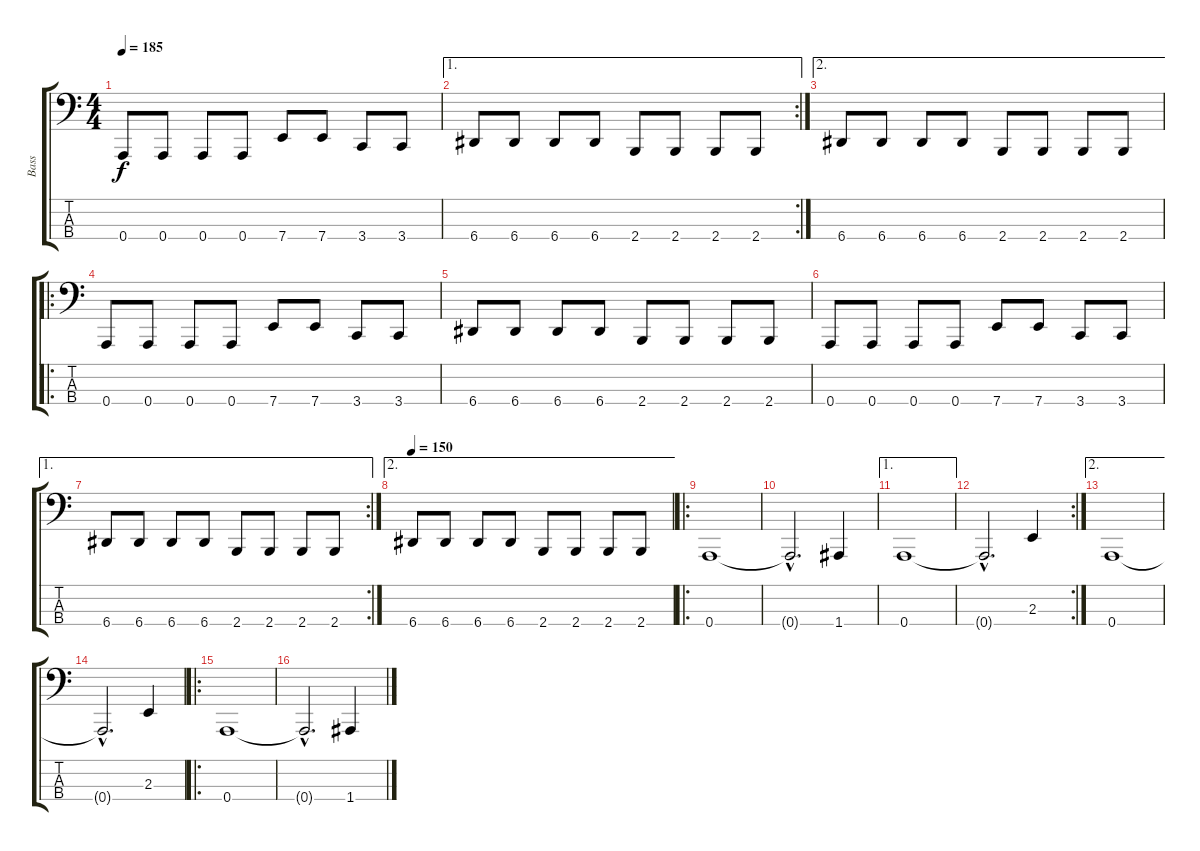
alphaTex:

\track ("Bass" "Bass") {instrument electricbasspick}
\staff {score tabs}
\tuning (C2 G1 D1 A0) {hide}
\ts (4 4)
\tempo 185
\clef f4
\ks c
0.4.8{dy f} 0.4.8 0.4.8 0.4.8 7.4.8 7.4.8 3.4.8 3.4.8 |
\ae 1
\rc 2
6.4.8 6.4.8 6.4.8 6.4.8 2.4.8 2.4.8 2.4.8 2.4.8 |
\ae 2
6.4.8 6.4.8 6.4.8 6.4.8 2.4.8 2.4.8 2.4.8 2.4.8 |
\ro
0.4.8 0.4.8 0.4.8 0.4.8 7.4.8 7.4.8 3.4.8 3.4.8 |
6.4.8 6.4.8 6.4.8 6.4.8 2.4.8 2.4.8 2.4.8 2.4.8 |
0.4.8 0.4.8 0.4.8 0.4.8 7.4.8 7.4.8 3.4.8 3.4.8 |
\ae 1
\rc 2
6.4.8 6.4.8 6.4.8 6.4.8 2.4.8 2.4.8 2.4.8 2.4.8 |
\ae 2
\tempo 150
6.4.8 6.4.8 6.4.8 6.4.8 2.4.8 2.4.8 2.4.8 2.4.8 |
\ro
0.4.1 |
0.4{hac t}.2{d} 1.4.4 |
\ae 1
0.4.1 |
\rc 2
0.4{hac t}.2{d} 2.3.4 |
\ae 2
0.4.1 |
0.4{hac t}.2{d} 2.3.4 |
\ro
0.4.1 |
0.4{hac t}.2{d} 1.4.4
